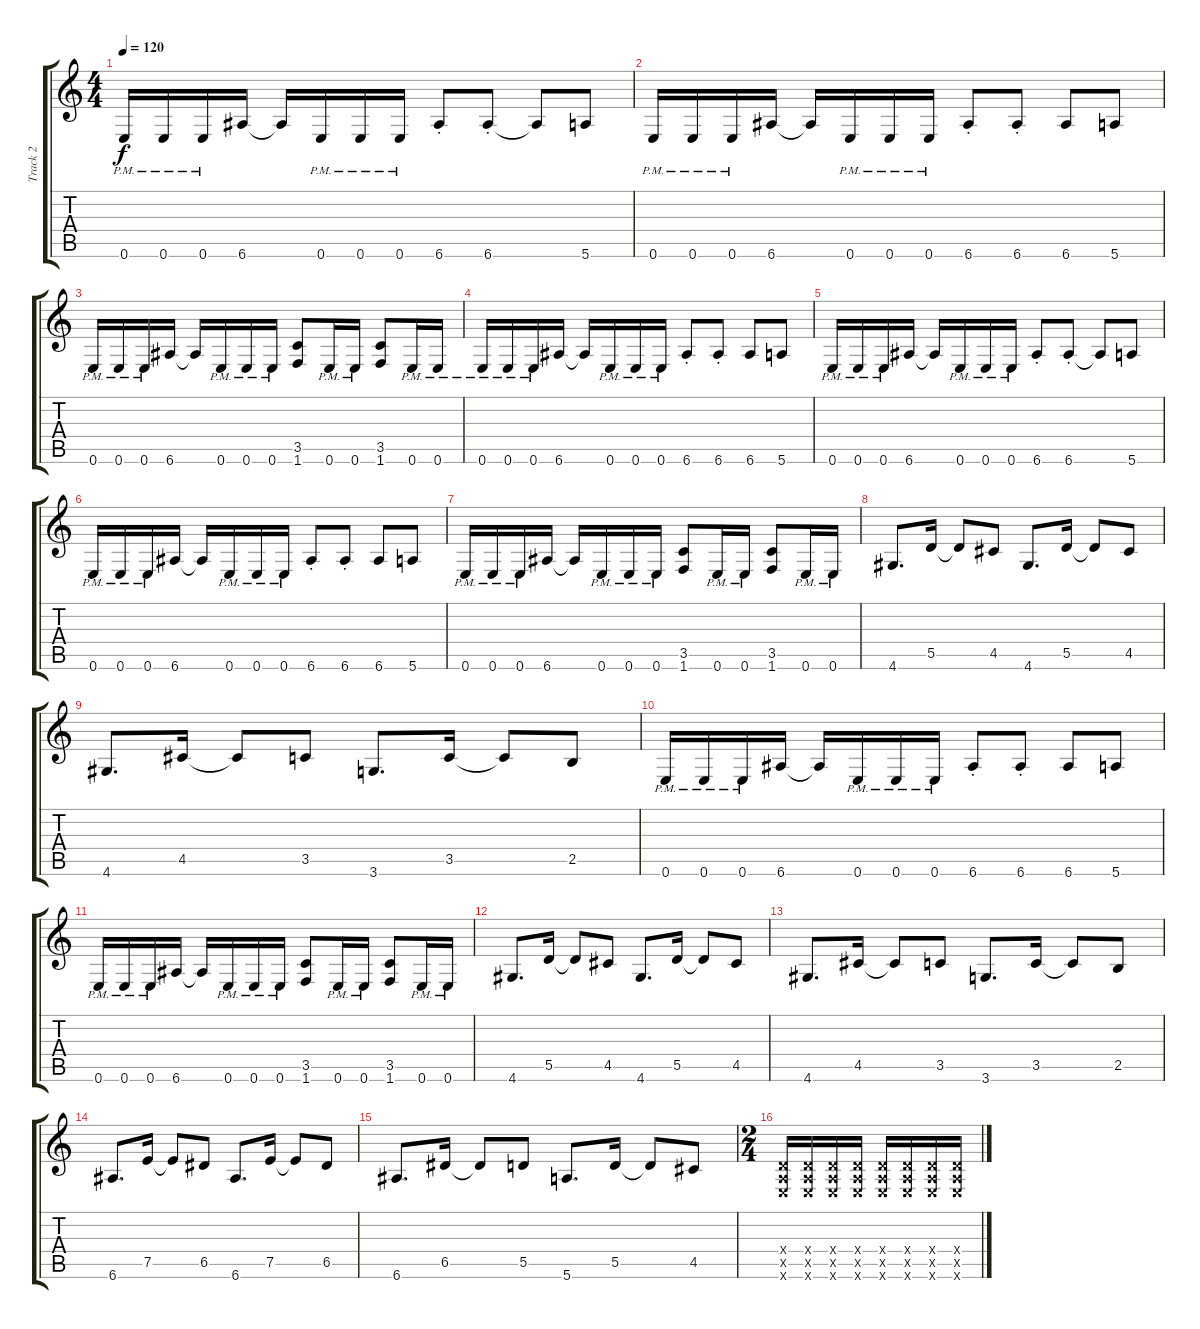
\track ("Track 2" "Track 2") {instrument distortionguitar}
\staff {score tabs}
\tuning (E4 B3 G3 D3 A2 E2) {hide}
\ts (4 4)
\tempo 120
\clef g2
\ks c
0.6{pm}.16{dy f} 0.6{pm}.16 0.6{pm}.16 6.6.16 6.6{t}.16 0.6{pm}.16 0.6{pm}.16 0.6{pm}.16 6.6{st}.8 6.6{st}.8 6.6{t}.8 5.6.8 |
0.6{pm}.16 0.6{pm}.16 0.6{pm}.16 6.6.16 6.6{t}.16 0.6{pm}.16 0.6{pm}.16 0.6{pm}.16 6.6{st}.8 6.6{st}.8 6.6.8 5.6.8 |
0.6{pm}.16 0.6{pm}.16 0.6{pm}.16 6.6.16 6.6{t}.16 0.6{pm}.16 0.6{pm}.16 0.6{pm}.16 (3.5 1.6).8 0.6{pm}.16 0.6{pm}.16 (3.5 1.6).8 0.6{pm}.16 0.6{pm}.16 |
0.6{pm}.16 0.6{pm}.16 0.6{pm}.16 6.6.16 6.6{t}.16 0.6{pm}.16 0.6{pm}.16 0.6{pm}.16 6.6{st}.8 6.6{st}.8 6.6.8 5.6.8 |
0.6{pm}.16 0.6{pm}.16 0.6{pm}.16 6.6.16 6.6{t}.16 0.6{pm}.16 0.6{pm}.16 0.6{pm}.16 6.6{st}.8 6.6{st}.8 6.6{t}.8 5.6.8 |
0.6{pm}.16 0.6{pm}.16 0.6{pm}.16 6.6.16 6.6{t}.16 0.6{pm}.16 0.6{pm}.16 0.6{pm}.16 6.6{st}.8 6.6{st}.8 6.6.8 5.6.8 |
0.6{pm}.16 0.6{pm}.16 0.6{pm}.16 6.6.16 6.6{t}.16 0.6{pm}.16 0.6{pm}.16 0.6{pm}.16 (3.5 1.6).8 0.6{pm}.16 0.6{pm}.16 (3.5 1.6).8 0.6{pm}.16 0.6{pm}.16 |
4.6.8{d} 5.5.16 5.5{t}.8 4.5.8 4.6.8{d} 5.5.16 5.5{t}.8 4.5.8 |
4.6.8{d} 4.5.16 4.5{t}.8 3.5.8 3.6.8{d} 3.5.16 3.5{t}.8 2.5.8 |
0.6{pm}.16 0.6{pm}.16 0.6{pm}.16 6.6.16 6.6{t}.16 0.6{pm}.16 0.6{pm}.16 0.6{pm}.16 6.6{st}.8 6.6{st}.8 6.6.8 5.6.8 |
0.6{pm}.16 0.6{pm}.16 0.6{pm}.16 6.6.16 6.6{t}.16 0.6{pm}.16 0.6{pm}.16 0.6{pm}.16 (3.5 1.6).8 0.6{pm}.16 0.6{pm}.16 (3.5 1.6).8 0.6{pm}.16 0.6{pm}.16 |
4.6.8{d} 5.5.16 5.5{t}.8 4.5.8 4.6.8{d} 5.5.16 5.5{t}.8 4.5.8 |
4.6.8{d} 4.5.16 4.5{t}.8 3.5.8 3.6.8{d} 3.5.16 3.5{t}.8 2.5.8 |
6.6.8{d} 7.5.16 7.5{t}.8 6.5.8 6.6.8{d} 7.5.16 7.5{t}.8 6.5.8 |
6.6.8{d} 6.5.16 6.5{t}.8 5.5.8 5.6.8{d} 5.5.16 5.5{t}.8 4.5.8 |
\ts (2 4)
(0.4{x} 0.5{x} 0.6{x}).16 (0.4{x} 0.5{x} 0.6{x}).16 (0.4{x} 0.5{x} 0.6{x}).16 (0.4{x} 0.5{x} 0.6{x}).16 (0.4{x} 0.5{x} 0.6{x}).16 (0.4{x} 0.5{x} 0.6{x}).16 (0.4{x} 0.5{x} 0.6{x}).16 (0.4{x} 0.5{x} 0.6{x}).16
